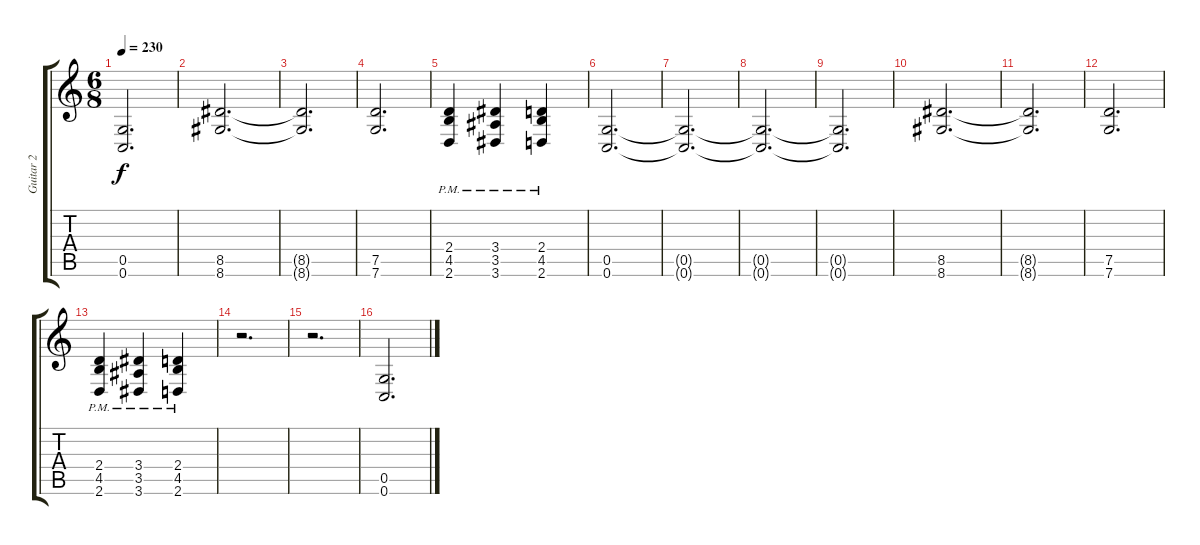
\track ("Guitar 2" "Guitar 2") {instrument overdrivenguitar}
\staff {score tabs}
\tuning (D4 A3 F3 C3 G2 C2) {hide}
\ts (6 8)
\tempo 230
\clef g2
\ks c
(0.5{t} 0.6{t}).2{d dy f} |
(8.5 8.6).2{d} |
(8.5{t} 8.6{t}).2{d} |
(7.5 7.6).2{d} |
(2.4{pm} 4.5{pm} 2.6{pm}).4 (3.4{pm} 3.5{pm} 3.6{pm}).4 (2.4{pm} 4.5{pm} 2.6{pm}).4 |
(0.5 0.6).2{d} |
(0.5{t} 0.6{t}).2{d} |
(0.5{t} 0.6{t}).2{d} |
(0.5{t} 0.6{t}).2{d} |
(8.5 8.6).2{d} |
(8.5{t} 8.6{t}).2{d} |
(7.5 7.6).2{d} |
(2.4{pm} 4.5{pm} 2.6{pm}).4 (3.4{pm} 3.5{pm} 3.6{pm}).4 (2.4{pm} 4.5{pm} 2.6{pm}).4 |
r.2{d} |
r.2{d} |
(0.5 0.6).2{d}
